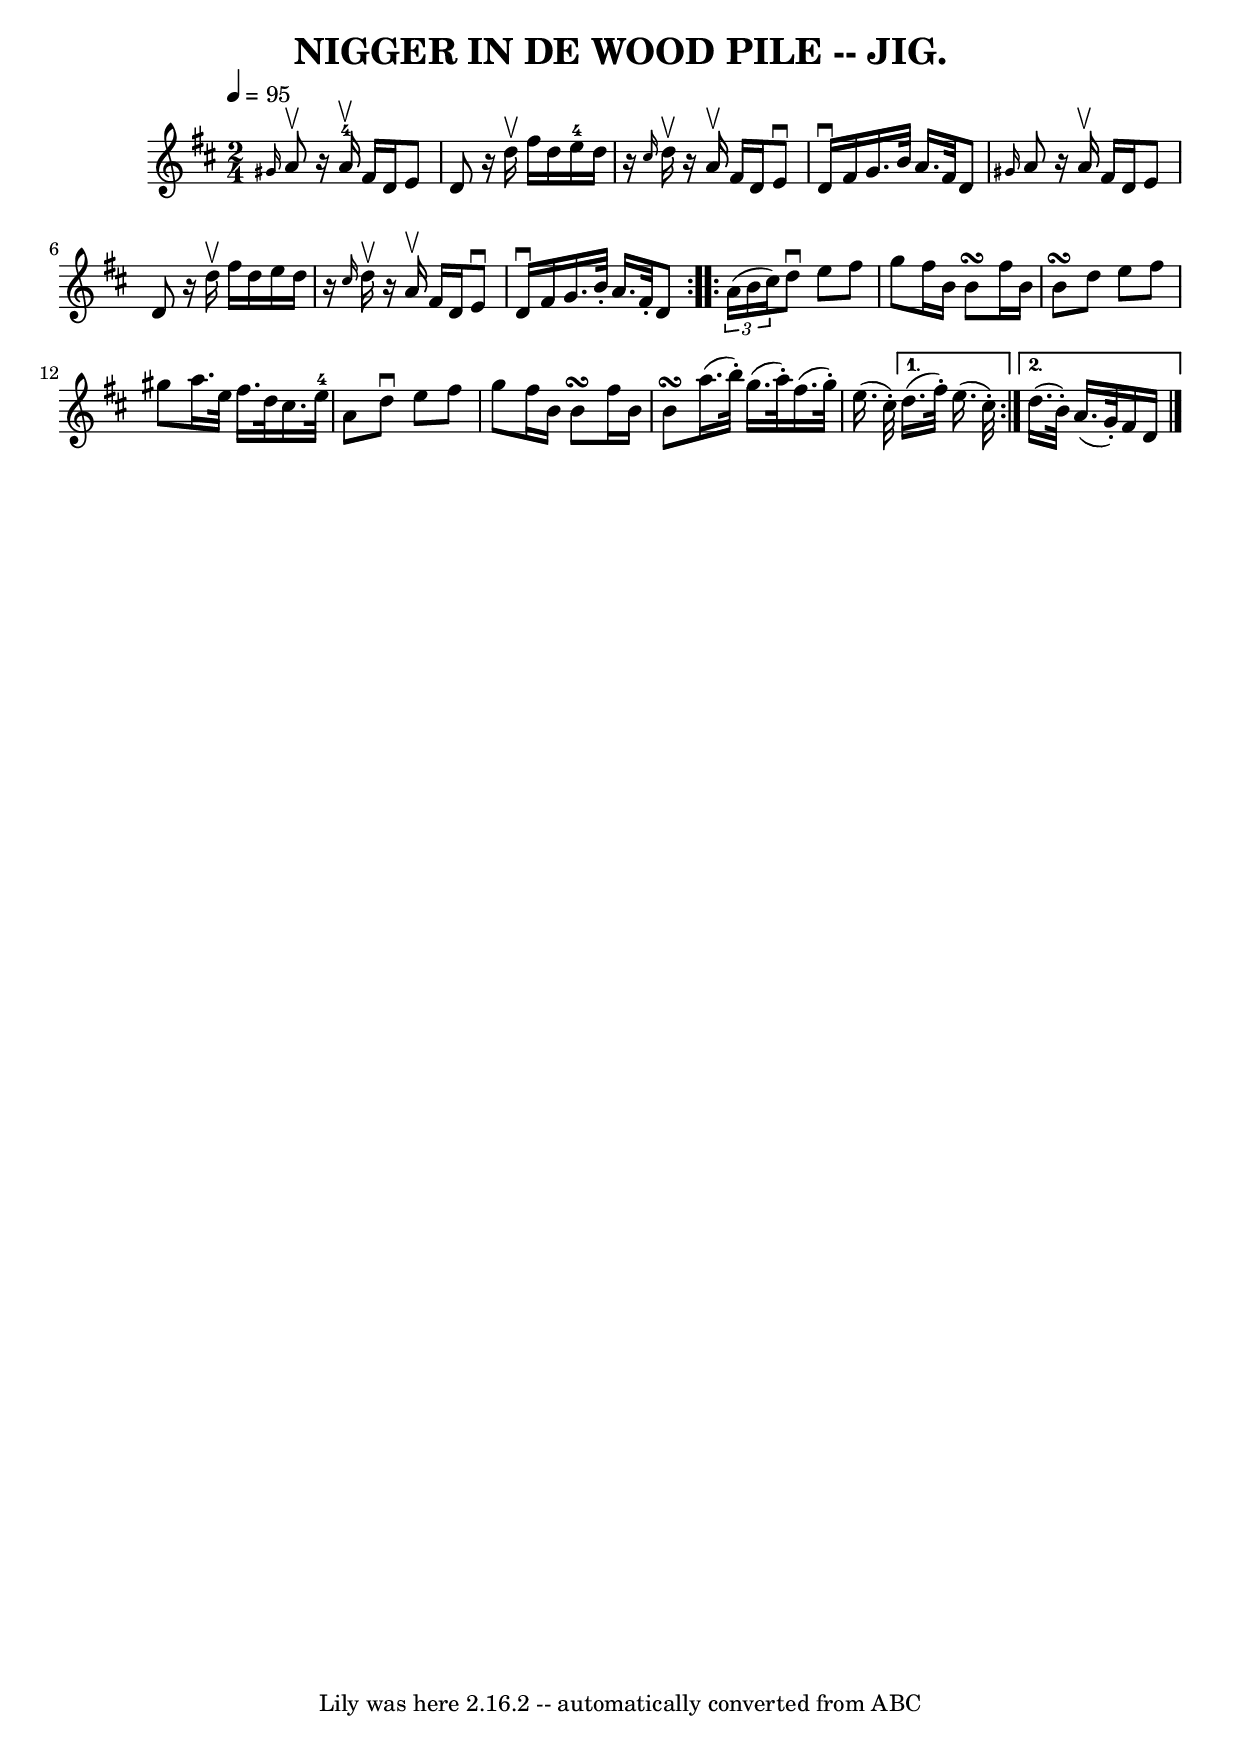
\version "2.16.2"
\include "Mammoth.ily"
\header {
  %% book = "Coles pg 82.2"
  crossRefNumber = "1"
  footnotes = ""
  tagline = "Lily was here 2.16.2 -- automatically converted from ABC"
  title = "NIGGER IN DE WOOD PILE -- JIG."

}
voicedefault =  {



  \repeat volta 2 {

    \time 2/4 \tempo  4=95
    
    \key d \major
    \grace { gis'16  
	   } a'8^\upbow |
    r16 a'16 
    -4^\upbow fis'16 d'16 e'8 d'8  |
    r16 d''16^\upbow   
    fis''16 d''16 e''16-4 d''16    r16 \grace { cis''16  
					      } d''16 ^\upbow |
    r16 a'16^\upbow fis'16 d'16 e'8^\downbow d'16 ^\downbow fis'16  |
    g'16. b'32 a'16. fis'32 d'8  
    \grace { gis'16  
	   } a'8  |
    r16 a'16^\upbow fis'16 d'16   
    e'8 d'8  |
    r16 d''16^\upbow fis''16 d''16 e''16    
    d''16    r16 \grace { cis''16  
			} d''16^\upbow |
    r16 a'16 ^\upbow fis'16 d'16 e'8^\downbow d'16^\downbow fis'16  |
    
    g'16. b'32 -. a'16. fis'32 -. d'8  
  }     
  \repeat volta 2 {
    
    \times 2/3 { a'16 (b'16 cis''16) 
	       } |
    d''8^\downbow e''8  
    fis''8 g''8  |
    fis''16 b'16 b'8\turn fis''16 b'16    
    b'8\turn  |
    d''8 e''8 fis''8 gis''8  |
    a''16.    
    e''32 fis''16. d''32 cis''16. e''32-4 a'8  |
    
    |
    d''8^\downbow e''8 fis''8 g''8  |
    fis''16 b'16  
    b'8\turn fis''16 b'16 b'8\turn  |
    a''16. (b''32 -.)   
    g''16. (a''32 -.) fis''16. (g''32 -.) e''16. (cis''32 -.)   

  } \alternative{{ d''16. (fis''32 -.) e''16. (cis''32 -.) 
		 } {   
		   d''16. (b'32 -.) a'16. (g'32 -.) fis'16 d'16  \bar "|."   
		 }
	       }

}

\score{
  <<

    \context Staff="default"
    {
      \voicedefault 
      
    }

  >>
  \layout {
    
  }
  \midi {
  }

}
